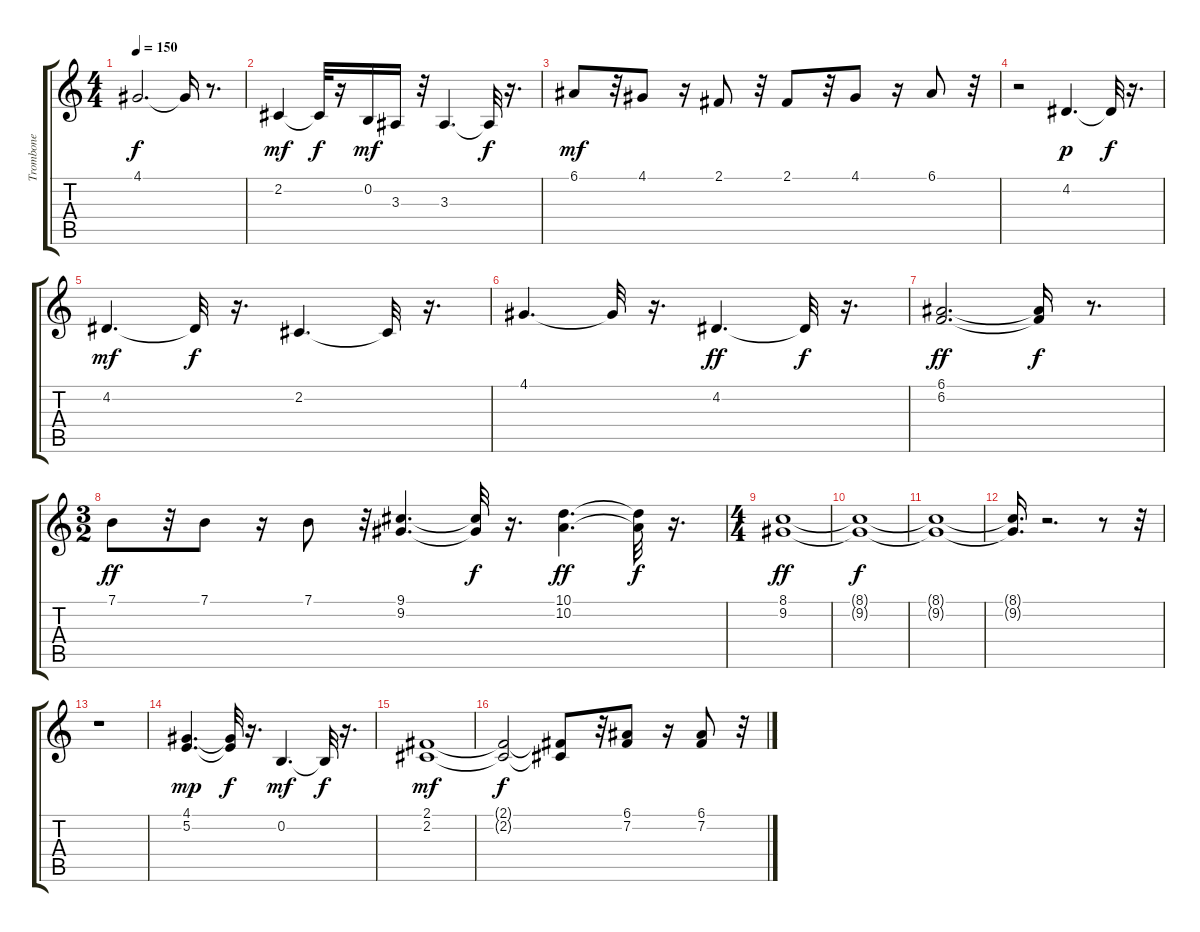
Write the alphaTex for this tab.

\track ("Trombone" "Trombone") {instrument trombone}
\staff {score tabs}
\tuning (E4 B3 G3 D3 A2 E2) {hide}
\ts (4 4)
\tempo 150
\clef g2
\ks c
4.1{t}.2{d dy f} 4.1{t}.16 r.8{d} |
2.2.4{dy mf} 2.2{t}.32{dy f} r.16 0.2.16{dy mf} 3.3.16 r.32 3.3.4{d} 3.3{t}.32{dy f} r.16{d} |
6.1.8{dy mf} r.32 4.1.8 r.16 2.1.8 r.32 2.1.8 r.32 4.1.8 r.16 6.1.8 r.32 |
r.2 4.2.4{d dy p} 4.2{t}.32{dy f} r.16{d} |
4.2.4{d dy mf} 4.2{t}.32{dy f} r.16{d} 2.2.4{d} 2.2{t}.32 r.16{d} |
4.1.4{d} 4.1{t}.32 r.16{d} 4.2.4{d dy ff} 4.2{t}.32{dy f} r.16{d} |
(6.1 6.2).2{d dy ff} (6.1{t} 6.2{t}).16{dy f} r.8{d} |
\ts (3 2)
7.1.8{dy ff} r.32 7.1.8 r.16 7.1.8 r.32 (9.1 9.2).4{d} (9.1{t} 9.2{t}).32{dy f} r.16{d} (10.1 10.2).4{d dy ff} (10.1{t} 10.2{t}).32{dy f} r.16{d} |
\ts (4 4)
(8.1 9.2).1{dy ff} |
(8.1{t} 9.2{t}).1{dy f} |
(8.1{t} 9.2{t}).1 |
(8.1{t} 9.2{t}).16{d} r.2{d} r.8 r.32 |
r.1 |
(4.1 5.2).4{d dy mp} (4.1{t} 5.2{t}).32{dy f} r.16{d} 0.2.4{d dy mf} 0.2{t}.32{dy f} r.16{d} |
(2.1 2.2).1{dy mf} |
(2.1{t} 2.2{t}).2{dy f} (2.1{t} 2.2{t}).8 r.32 (6.1 7.2).8 r.16 (6.1 7.2).8 r.32
